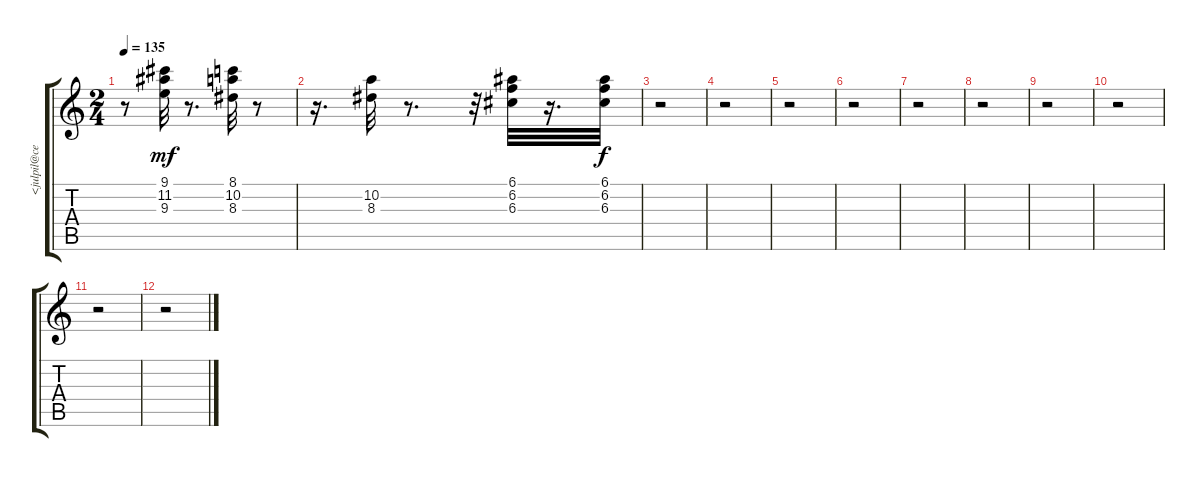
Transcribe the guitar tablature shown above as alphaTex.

\track ("" "<julpil@ce") {instrument electricguitarjazz}
\staff {score tabs}
\tuning (E4 B3 G3 D3 A2 E2) {hide}
\ts (2 4)
\tempo 135
\clef g2
\ks c
r.8{dy mf} (9.1 11.2 9.3).32 r.8{d} (8.1 10.2 8.3).32 r.8 |
r.16{d} (10.2 8.3).32 r.8{d} r.32 (6.1 6.2 6.3).32 r.16{d} (6.1 6.2 6.3).32{dy f} |
r.2 |
r.2 |
r.2 |
r.2 |
r.2 |
r.2 |
r.2 |
r.2 |
r.2 |
r.2
